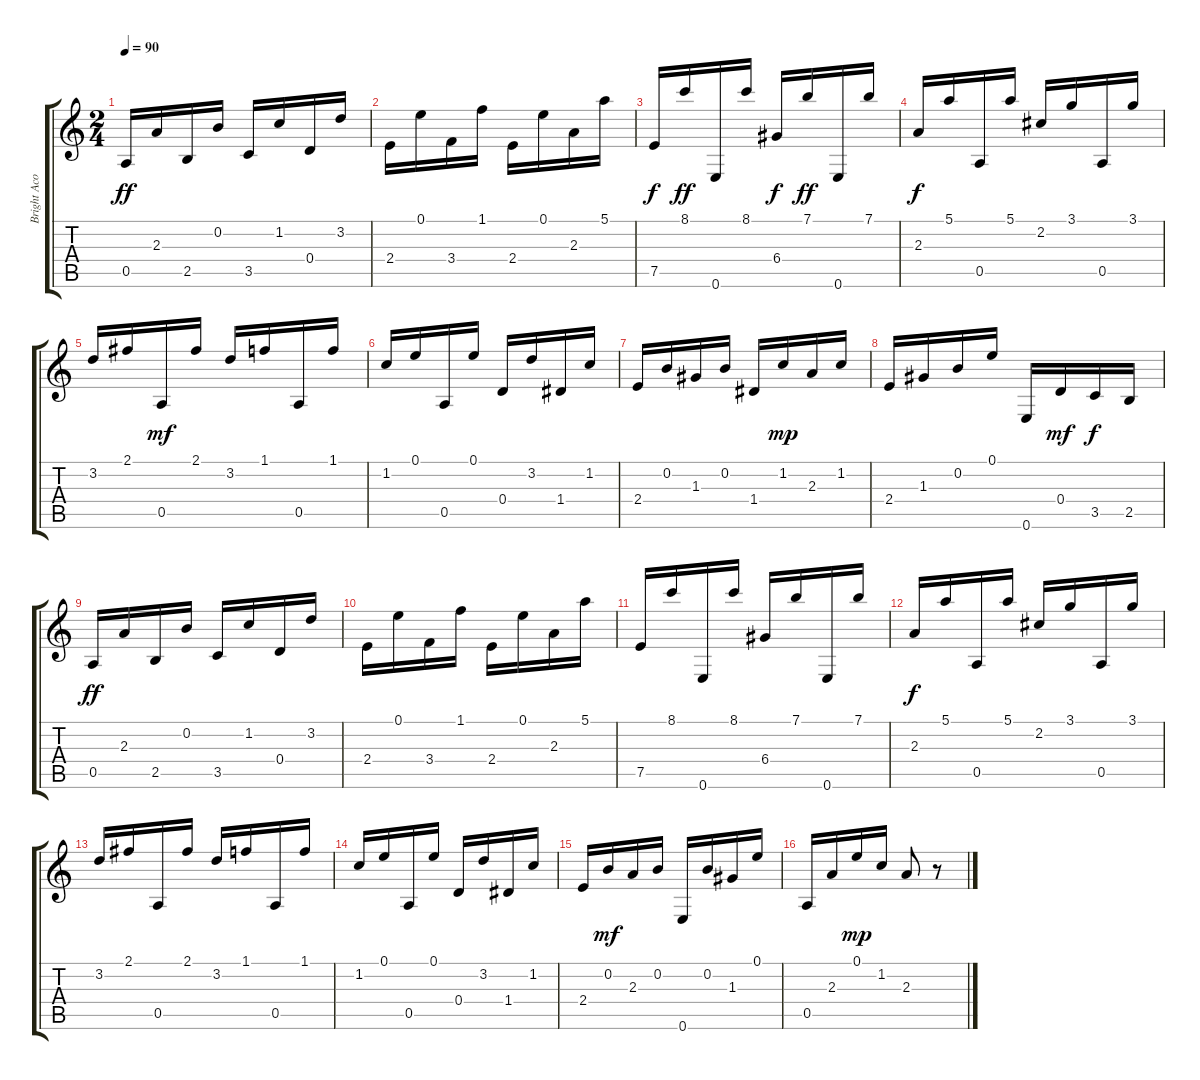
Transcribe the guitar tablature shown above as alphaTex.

\track ("Bright Acoustic " "Bright Aco") {instrument acousticguitarnylon}
\staff {score tabs}
\tuning (E4 B3 G3 D3 A2 E2) {hide}
\ts (2 4)
\tempo 90
\clef g2
\ks c
0.5.16{dy ff instrument acousticguitarnylon} 2.3.16 2.5.16 0.2.16 3.5.16 1.2.16 0.4.16 3.2.16 |
2.4.16 0.1.16 3.4.16 1.1.16 2.4.16 0.1.16 2.3.16 5.1.16 |
7.5.16{dy f} 8.1.16{dy ff} 0.6.16 8.1.16 6.4.16{dy f} 7.1.16{dy ff} 0.6.16 7.1.16 |
2.3.16{dy f} 5.1.16 0.5.16 5.1.16 2.2.16 3.1.16 0.5.16 3.1.16 |
3.2.16 2.1.16 0.5.16{dy mf} 2.1.16 3.2.16 1.1.16 0.5.16 1.1.16 |
1.2.16 0.1.16 0.5.16 0.1.16 0.4.16 3.2.16 1.4.16 1.2.16 |
2.4.16 0.2.16 1.3.16 0.2.16 1.4.16 1.2.16{dy mp} 2.3.16 1.2.16 |
2.4.16 1.3.16 0.2.16 0.1.16 0.6.16 0.4.16{dy mf} 3.5.16{dy f} 2.5.16 |
0.5.16{dy ff} 2.3.16 2.5.16 0.2.16 3.5.16 1.2.16 0.4.16 3.2.16 |
2.4.16 0.1.16 3.4.16 1.1.16 2.4.16 0.1.16 2.3.16 5.1.16 |
7.5.16 8.1.16 0.6.16 8.1.16 6.4.16 7.1.16 0.6.16 7.1.16 |
2.3.16{dy f} 5.1.16 0.5.16 5.1.16 2.2.16 3.1.16 0.5.16 3.1.16 |
3.2.16 2.1.16 0.5.16 2.1.16 3.2.16 1.1.16 0.5.16 1.1.16 |
1.2.16 0.1.16 0.5.16 0.1.16 0.4.16 3.2.16 1.4.16 1.2.16 |
2.4.16 0.2.16{dy mf} 2.3.16 0.2.16 0.6.16 0.2.16 1.3.16 0.1.16 |
0.5.16 2.3.16 0.1.16{dy mp} 1.2.16 2.3.8 r.8
